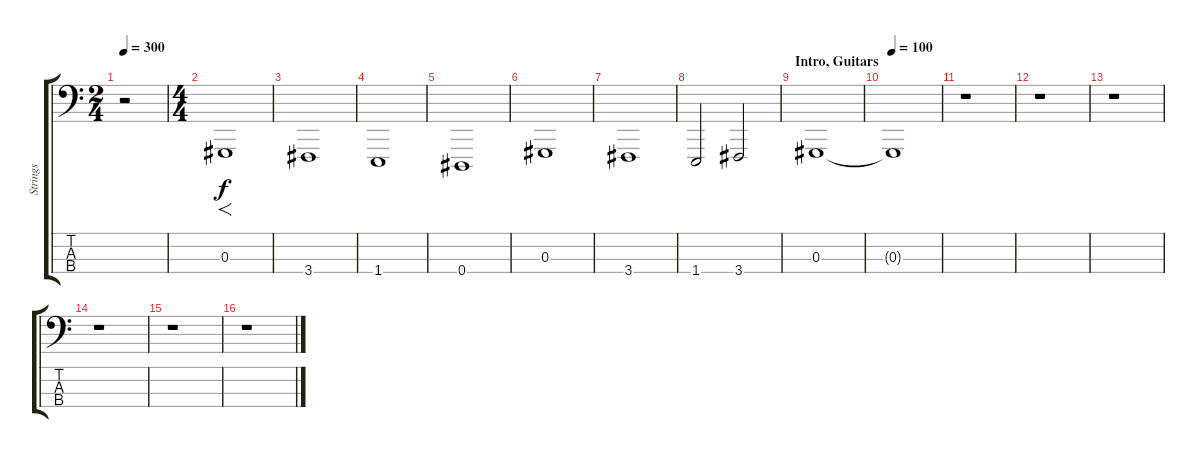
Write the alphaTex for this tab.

\track ("Strings" "Strings") {instrument stringensemble2}
\staff {score tabs}
\tuning (Gb2 Db2 Ab1 Eb1) {hide}
\ts (2 4)
\tempo 300
\tempo 80
\tempo 300
\clef f4
\ks c
r.2{dy f instrument stringensemble2} |
\ts (4 4)
0.3.1{f} |
3.4.1 |
1.4.1 |
0.4.1 |
0.3.1 |
3.4.1 |
1.4.2 3.4.2 |
\section ("" "Intro, Guitars")
0.3.1 |
\tempo 100
0.3{t}.1{volume 4} |
r.1 |
r.1 |
r.1 |
r.1 |
r.1 |
r.1
